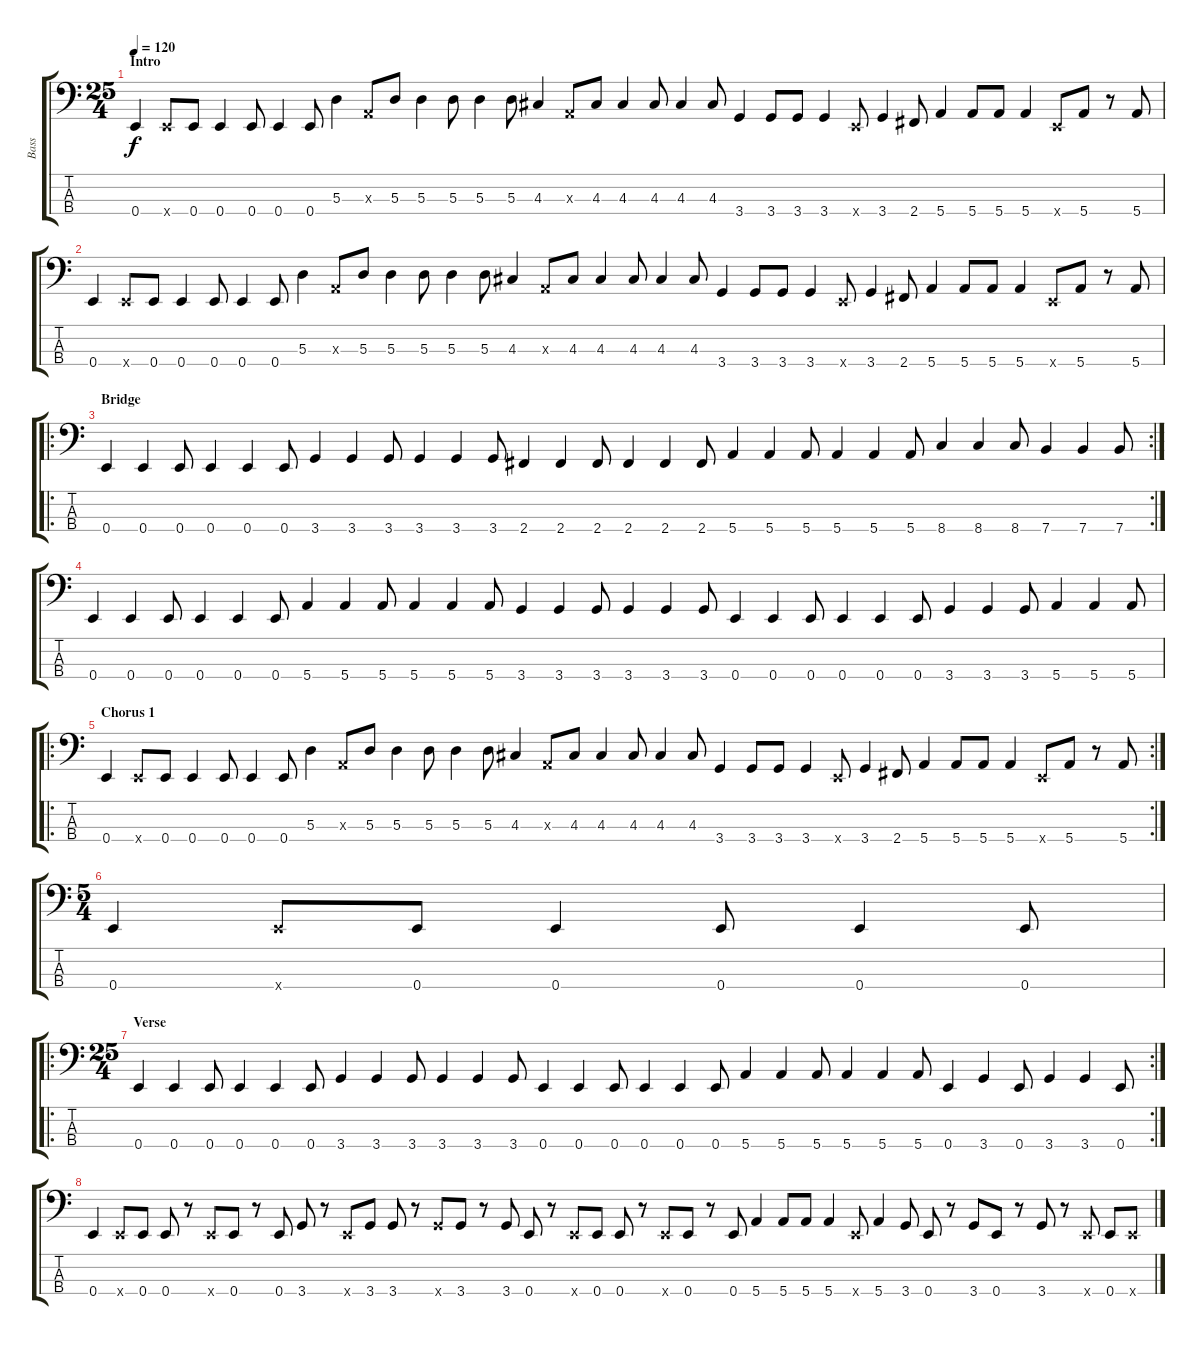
\track ("Bass" "Bass") {instrument electricbasspick}
\staff {score tabs}
\tuning (G2 D2 A1 E1) {hide}
\ts (25 4)
\section ("" "Intro")
\tempo 120
\clef f4
\ks c
0.4.4{dy f instrument electricbasspick} 0.4{x}.8 0.4.8 0.4.4 0.4.8 0.4.4 0.4.8 5.3.4 0.3{x}.8 5.3.8 5.3.4 5.3.8 5.3.4 5.3.8 4.3.4 0.3{x}.8 4.3.8 4.3.4 4.3.8 4.3.4 4.3.8 3.4.4 3.4.8 3.4.8 3.4.4 0.4{x}.8 3.4.4 2.4.8 5.4.4 5.4.8 5.4.8 5.4.4 0.4{x}.8 5.4.8 r.8 5.4.8 |
0.4.4 0.4{x}.8 0.4.8 0.4.4 0.4.8 0.4.4 0.4.8 5.3.4 0.3{x}.8 5.3.8 5.3.4 5.3.8 5.3.4 5.3.8 4.3.4 0.3{x}.8 4.3.8 4.3.4 4.3.8 4.3.4 4.3.8 3.4.4 3.4.8 3.4.8 3.4.4 0.4{x}.8 3.4.4 2.4.8 5.4.4 5.4.8 5.4.8 5.4.4 0.4{x}.8 5.4.8 r.8 5.4.8 |
\ro
\rc 2
\section ("" "Bridge")
0.4.4 0.4.4 0.4.8 0.4.4 0.4.4 0.4.8 3.4.4 3.4.4 3.4.8 3.4.4 3.4.4 3.4.8 2.4.4 2.4.4 2.4.8 2.4.4 2.4.4 2.4.8 5.4.4 5.4.4 5.4.8 5.4.4 5.4.4 5.4.8 8.4.4 8.4.4 8.4.8 7.4.4 7.4.4 7.4.8 |
0.4.4 0.4.4 0.4.8 0.4.4 0.4.4 0.4.8 5.4.4 5.4.4 5.4.8 5.4.4 5.4.4 5.4.8 3.4.4 3.4.4 3.4.8 3.4.4 3.4.4 3.4.8 0.4.4 0.4.4 0.4.8 0.4.4 0.4.4 0.4.8 3.4.4 3.4.4 3.4.8 5.4.4 5.4.4 5.4.8 |
\ro
\rc 2
\section ("" "Chorus 1")
0.4.4 0.4{x}.8 0.4.8 0.4.4 0.4.8 0.4.4 0.4.8 5.3.4 0.3{x}.8 5.3.8 5.3.4 5.3.8 5.3.4 5.3.8 4.3.4 0.3{x}.8 4.3.8 4.3.4 4.3.8 4.3.4 4.3.8 3.4.4 3.4.8 3.4.8 3.4.4 0.4{x}.8 3.4.4 2.4.8 5.4.4 5.4.8 5.4.8 5.4.4 0.4{x}.8 5.4.8 r.8 5.4.8 |
\ts (5 4)
0.4.4 0.4{x}.8 0.4.8 0.4.4 0.4.8 0.4.4 0.4.8 |
\ro
\rc 2
\ts (25 4)
\section ("" "Verse")
0.4.4 0.4.4 0.4.8 0.4.4 0.4.4 0.4.8 3.4.4 3.4.4 3.4.8 3.4.4 3.4.4 3.4.8 0.4.4 0.4.4 0.4.8 0.4.4 0.4.4 0.4.8 5.4.4 5.4.4 5.4.8 5.4.4 5.4.4 5.4.8 0.4.4 3.4.4 0.4.8 3.4.4 3.4.4 0.4.8 |
0.4.4 0.4{x}.8 0.4.8 0.4.8 r.8 0.4{x}.8 0.4.8 r.8 0.4.8 3.4.8 r.8 0.4{x}.8 3.4.8 3.4.8 r.8 3.4{x}.8 3.4.8 r.8 3.4.8 0.4.8 r.8 0.4{x}.8 0.4.8 0.4.8 r.8 0.4{x}.8 0.4.8 r.8 0.4.8 5.4.4 5.4.8 5.4.8 5.4.4 0.4{x}.8 5.4.4 3.4.8 0.4.8 r.8 3.4.8 0.4.8 r.8 3.4.8 r.8 0.4{x}.8 0.4.8 0.4{x}.8
